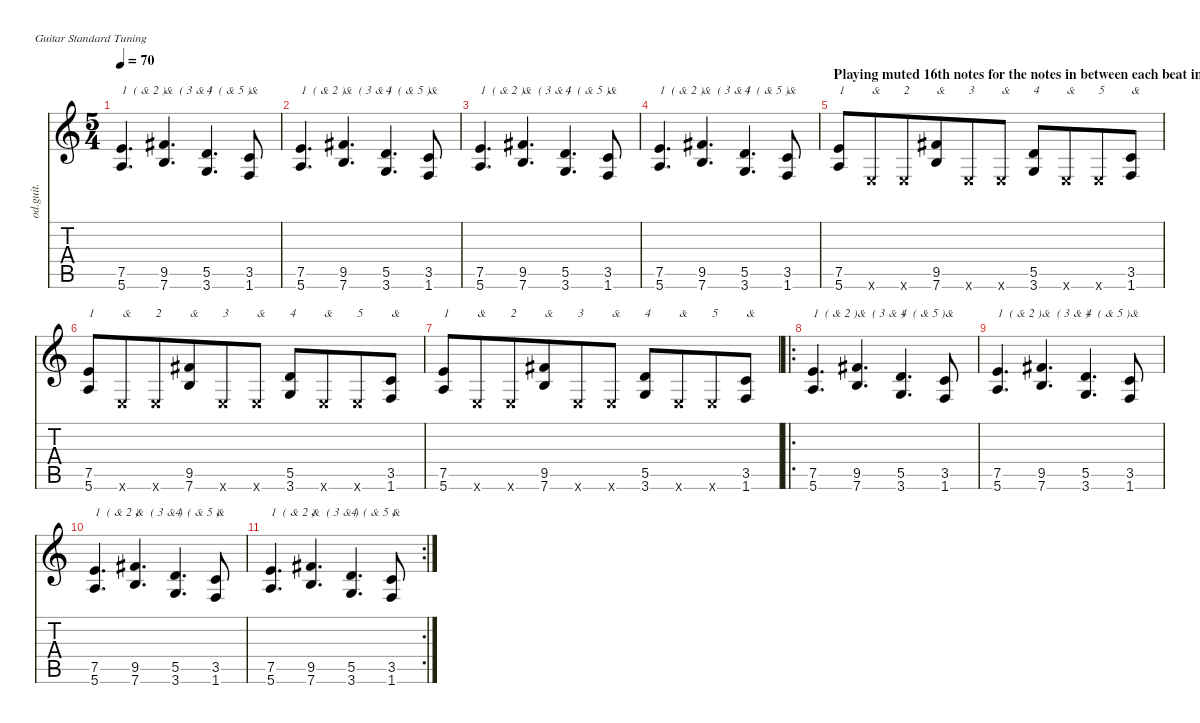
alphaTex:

\defaultSystemsLayout 4
\hideDynamics
\bracketExtendMode nobrackets
\track ("Overdriven Guitar" "od.guit.") {instrument overdrivenguitar}
\staff {score tabs}
\tuning (E4 B3 G3 D3 A2 E2)
\ts (5 4)
\beaming (8 6 4)
\tempo 70
\clef g2
\ks aminor
(5.6 7.5).4{d txt "1  ( & 2 )" lyrics (0 "") lyrics (1 "") lyrics (2 "") lyrics (3 "") lyrics (4 "") dy mf instrument overdrivenguitar} (7.6 9.5{acc #}).4{d txt "&  ( 3 & )" lyrics (0 "") lyrics (1 "") lyrics (2 "") lyrics (3 "") lyrics (4 "")} (3.6 5.5).4{d txt "4  ( & 5 )" lyrics (0 "") lyrics (1 "") lyrics (2 "") lyrics (3 "") lyrics (4 "")} (1.6 3.5).8{txt "&" lyrics (0 "") lyrics (1 "") lyrics (2 "") lyrics (3 "") lyrics (4 "")} |
(5.6 7.5).4{d txt "1  ( & 2 )" lyrics (0 "") lyrics (1 "") lyrics (2 "") lyrics (3 "") lyrics (4 "")} (7.6 9.5{acc #}).4{d txt "&  ( 3 & )" lyrics (0 "") lyrics (1 "") lyrics (2 "") lyrics (3 "") lyrics (4 "")} (3.6 5.5).4{d txt "4  ( & 5 )" lyrics (0 "") lyrics (1 "") lyrics (2 "") lyrics (3 "") lyrics (4 "")} (1.6 3.5).8{txt "&" lyrics (0 "") lyrics (1 "") lyrics (2 "") lyrics (3 "") lyrics (4 "")} |
(5.6 7.5).4{d txt "1  ( & 2 )" lyrics (0 "") lyrics (1 "") lyrics (2 "") lyrics (3 "") lyrics (4 "")} (7.6 9.5{acc #}).4{d txt "&  ( 3 & )" lyrics (0 "") lyrics (1 "") lyrics (2 "") lyrics (3 "") lyrics (4 "")} (3.6 5.5).4{d txt "4  ( & 5 )" lyrics (0 "") lyrics (1 "") lyrics (2 "") lyrics (3 "") lyrics (4 "")} (1.6 3.5).8{txt "&" lyrics (0 "") lyrics (1 "") lyrics (2 "") lyrics (3 "") lyrics (4 "")} |
(5.6 7.5).4{d txt "1  ( & 2 )" lyrics (0 "") lyrics (1 "") lyrics (2 "") lyrics (3 "") lyrics (4 "")} (7.6 9.5{acc #}).4{d txt "&  ( 3 & )" lyrics (0 "") lyrics (1 "") lyrics (2 "") lyrics (3 "") lyrics (4 "")} (3.6 5.5).4{d txt "4  ( & 5 )" lyrics (0 "") lyrics (1 "") lyrics (2 "") lyrics (3 "") lyrics (4 "")} (1.6 3.5).8{txt "&"} |
\section ("" "Playing muted 16th notes for the notes in between each beat in the rhythm")
(5.6 7.5).8{txt "1"} 0.6{x}.8{txt "&"} 0.6{x}.8{txt "2"} (7.6 9.5{acc #}).8{txt "& "} 0.6{x}.8{txt "3"} 0.6{x}.8{txt "&"} (3.6 5.5).8{txt "4 "} 0.6{x}.8{txt "&"} 0.6{x}.8{txt "5"} (1.6 3.5).8{txt "&"} |
(5.6 7.5).8{txt "1"} 0.6{x}.8{txt "&"} 0.6{x}.8{txt "2"} (7.6 9.5{acc #}).8{txt "& "} 0.6{x}.8{txt "3"} 0.6{x}.8{txt "&"} (3.6 5.5).8{txt "4 "} 0.6{x}.8{txt "&"} 0.6{x}.8{txt "5"} (1.6 3.5).8{txt "&"} |
(5.6 7.5).8{txt "1"} 0.6{x}.8{txt "&"} 0.6{x}.8{txt "2"} (7.6 9.5{acc #}).8{txt "& "} 0.6{x}.8{txt "3"} 0.6{x}.8{txt "&"} (3.6 5.5).8{txt "4 "} 0.6{x}.8{txt "&"} 0.6{x}.8{txt "5"} (1.6 3.5).8{txt "&"} |
\ro
\section ("" "")
(5.6 7.5).4{d txt "1  ( & 2 )"} (7.6 9.5{acc #}).4{d txt "&  ( 3 & )"} (3.6 5.5).4{d txt "4  ( & 5 )"} (1.6 3.5).8{txt "&"} |
(5.6 7.5).4{d txt "1  ( & 2 )" beam Up} (7.6 9.5{acc #}).4{d txt "&  ( 3 & )" beam Up} (3.6 5.5).4{d txt "4  ( & 5 )" beam Up} (1.6 3.5).8{txt "&" beam Up} |
(5.6 7.5).4{d txt "1  ( & 2 )" beam Up} (7.6 9.5{acc #}).4{d txt "&  ( 3 & )" beam Up} (3.6 5.5).4{d txt "4  ( & 5 )" beam Up} (1.6 3.5).8{txt "&" beam Up} |
\rc 2
(5.6 7.5).4{d txt "1  ( & 2 )" beam Up} (7.6 9.5{acc #}).4{d txt "&  ( 3 & )" beam Up} (3.6 5.5).4{d txt "4  ( & 5 )" beam Up} (1.6 3.5).8{txt "&" beam Up}
